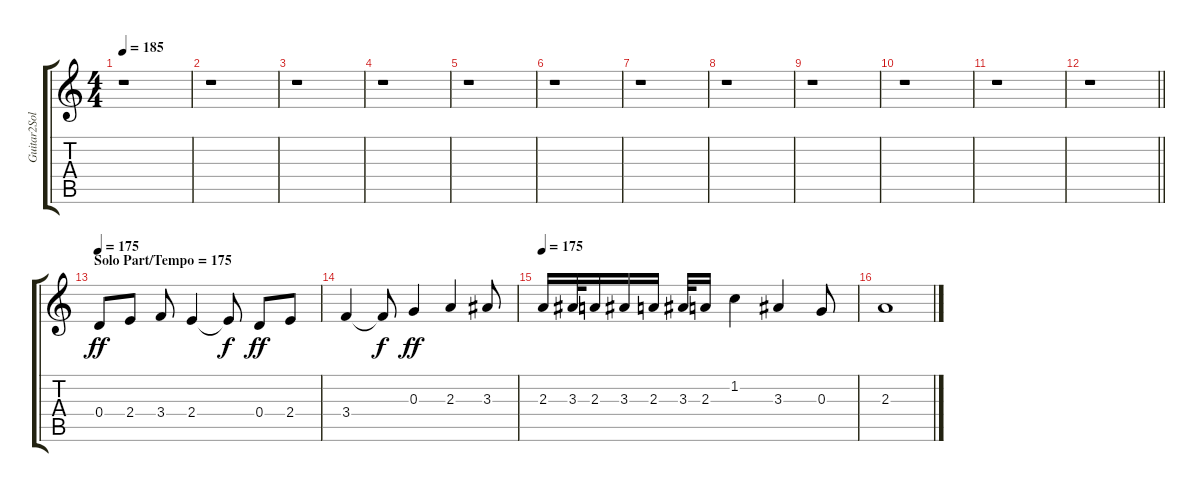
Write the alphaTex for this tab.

\track ("Guitar2SoloPart" "Guitar2Sol") {instrument distortionguitar}
\staff {score tabs}
\tuning (E4 B3 G3 D3 A2 E2) {hide}
\ts (4 4)
\tempo 185
\clef g2
\ks c
r.1{dy ff} |
r.1 |
r.1 |
r.1 |
r.1 |
r.1 |
r.1 |
r.1 |
r.1 |
r.1 |
r.1 |
\barLineRight lightlight
r.1 |
\section ("" "Solo Part/Tempo = 175")
\tempo 175
0.4.8 2.4.8 3.4.8 2.4.4 2.4{t}.8{dy f} 0.4.8{dy ff} 2.4.8 |
3.4.4 3.4{t}.8{dy f} 0.3.4{dy ff} 2.3.4 3.3.8 |
\tempo 175
2.3.16 3.3.32 2.3.16 3.3.16 2.3.16 3.3.32 2.3.16 1.2.4 3.3.4 0.3.8 |
2.3.1
